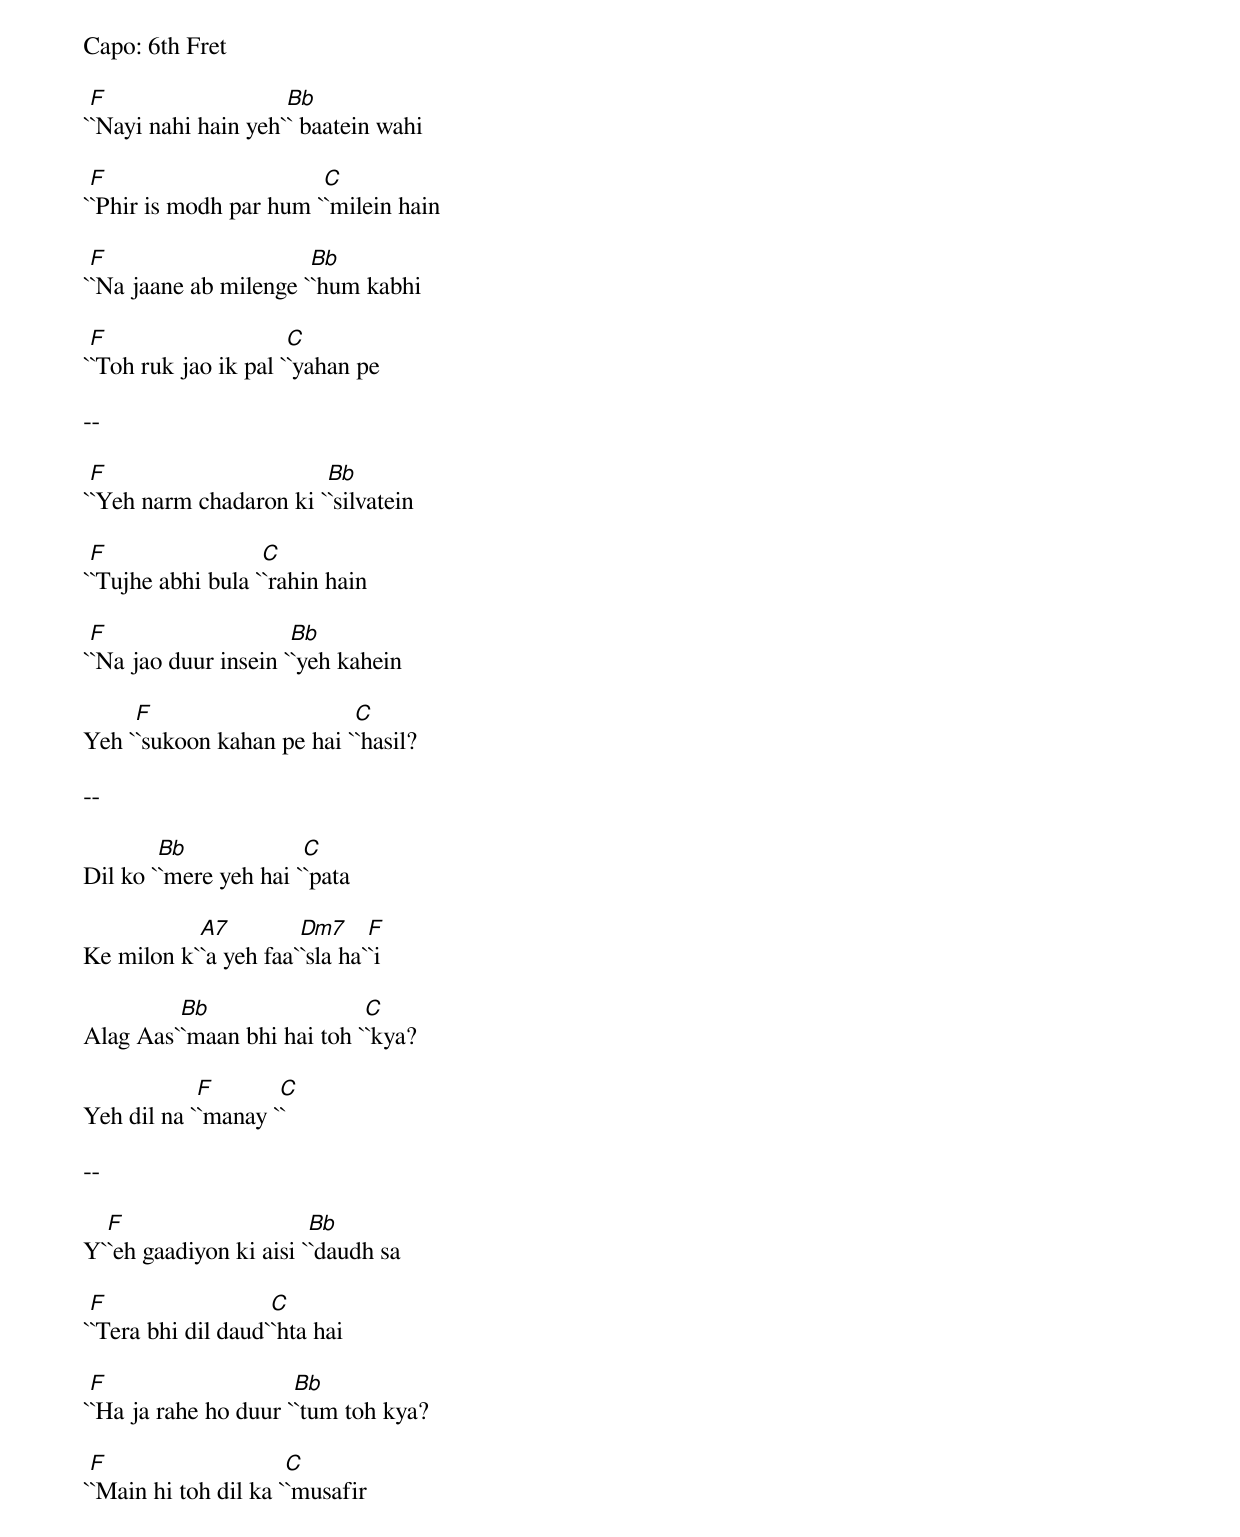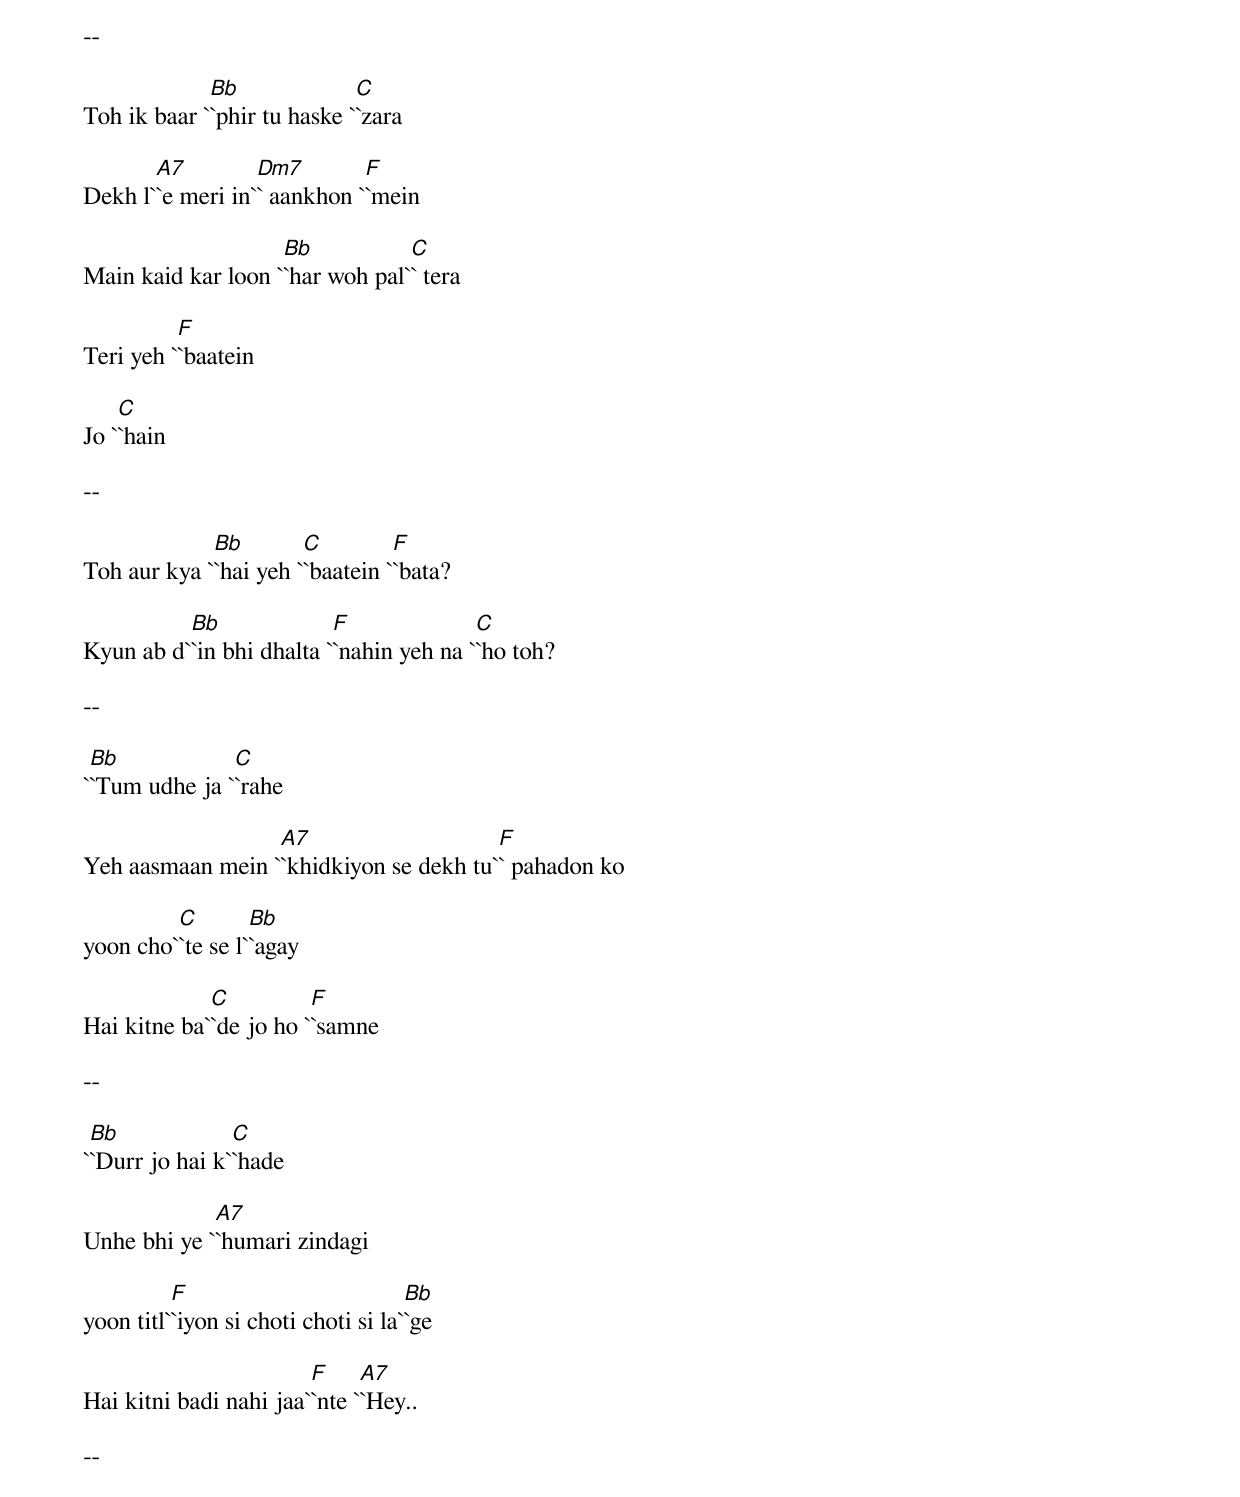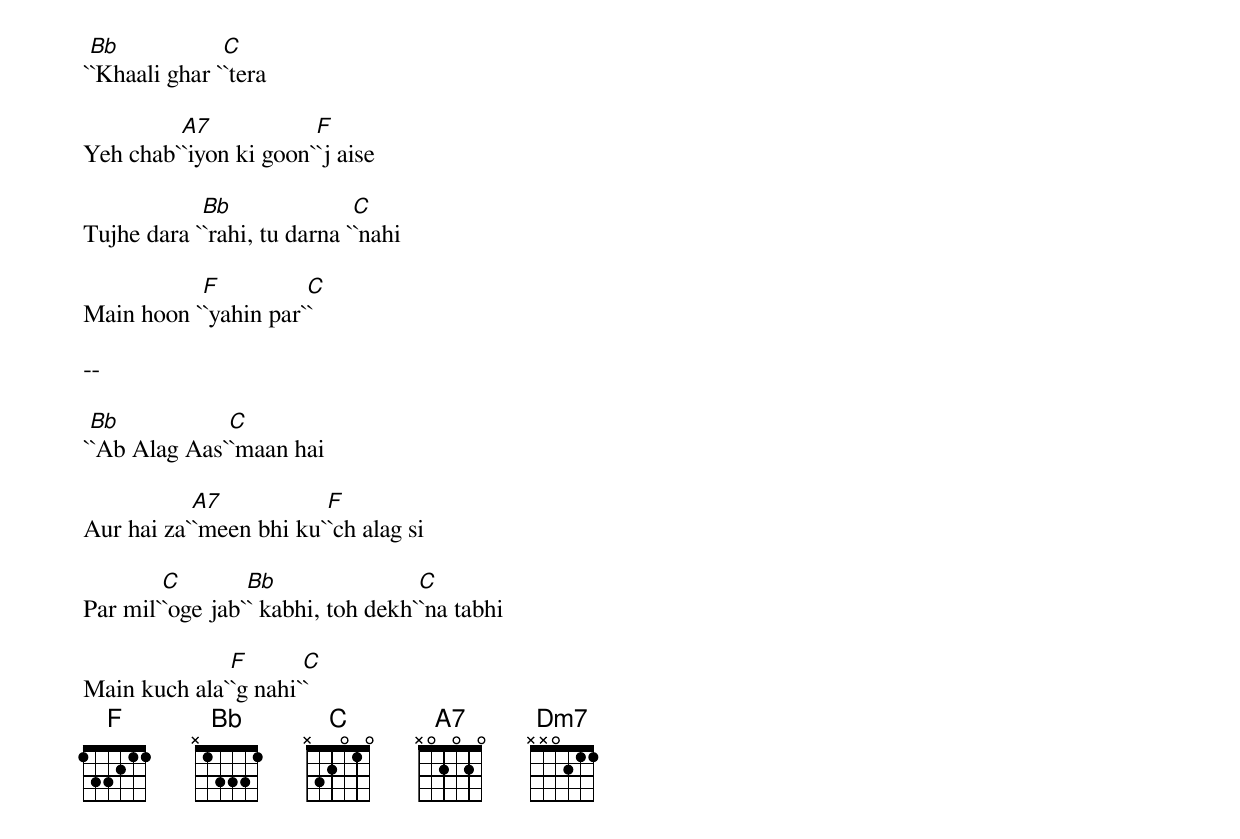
Capo: 6th Fret

`[F]`Nayi nahi hain yeh`[Bb]` baatein wahi

`[F]`Phir is modh par hum `[C]`milein hain

`[F]`Na jaane ab milenge `[Bb]`hum kabhi

`[F]`Toh ruk jao ik pal `[C]`yahan pe

--

`[F]`Yeh narm chadaron ki `[Bb]`silvatein

`[F]`Tujhe abhi bula `[C]`rahin hain

`[F]`Na jao duur insein `[Bb]`yeh kahein

Yeh `[F]`sukoon kahan pe hai `[C]`hasil?

--

Dil ko `[Bb]`mere yeh hai `[C]`pata

Ke milon k`[A7]`a yeh faa`[Dm7]`sla ha`[F]`i

Alag Aas`[Bb]`maan bhi hai toh `[C]`kya?

Yeh dil na `[F]`manay `[C]`

--

Y`[F]`eh gaadiyon ki aisi `[Bb]`daudh sa

`[F]`Tera bhi dil daud`[C]`hta hai

`[F]`Ha ja rahe ho duur `[Bb]`tum toh kya?

`[F]`Main hi toh dil ka `[C]`musafir

--

Toh ik baar `[Bb]`phir tu haske `[C]`zara

Dekh l`[A7]`e meri in`[Dm7]` aankhon `[F]`mein

Main kaid kar loon `[Bb]`har woh pal`[C]` tera

Teri yeh `[F]`baatein

Jo `[C]`hain

--

Toh aur kya `[Bb]`hai yeh `[C]`baatein `[F]`bata?

Kyun ab d`[Bb]`in bhi dhalta `[F]`nahin yeh na `[C]`ho toh?

--

`[Bb]`Tum udhe ja `[C]`rahe

Yeh aasmaan mein `[A7]`khidkiyon se dekh tu`[F]` pahadon ko

yoon cho`[C]`te se l`[Bb]`agay

Hai kitne ba`[C]`de jo ho `[F]`samne

--

`[Bb]`Durr jo hai k`[C]`hade

Unhe bhi ye `[A7]`humari zindagi

yoon titl`[F]`iyon si choti choti si la`[Bb]`ge

Hai kitni badi nahi jaa`[F]`nte `[A7]`Hey..

--

`[Bb]`Khaali ghar `[C]`tera

Yeh chab`[A7]`iyon ki goon`[F]`j aise

Tujhe dara `[Bb]`rahi, tu darna `[C]`nahi

Main hoon `[F]`yahin par`[C]`

--

`[Bb]`Ab Alag Aas`[C]`maan hai

Aur hai za`[A7]`meen bhi ku`[F]`ch alag si

Par mil`[C]`oge jab`[Bb]` kabhi, toh dekh`[C]`na tabhi

Main kuch ala`[F]`g nahi`[C]`
